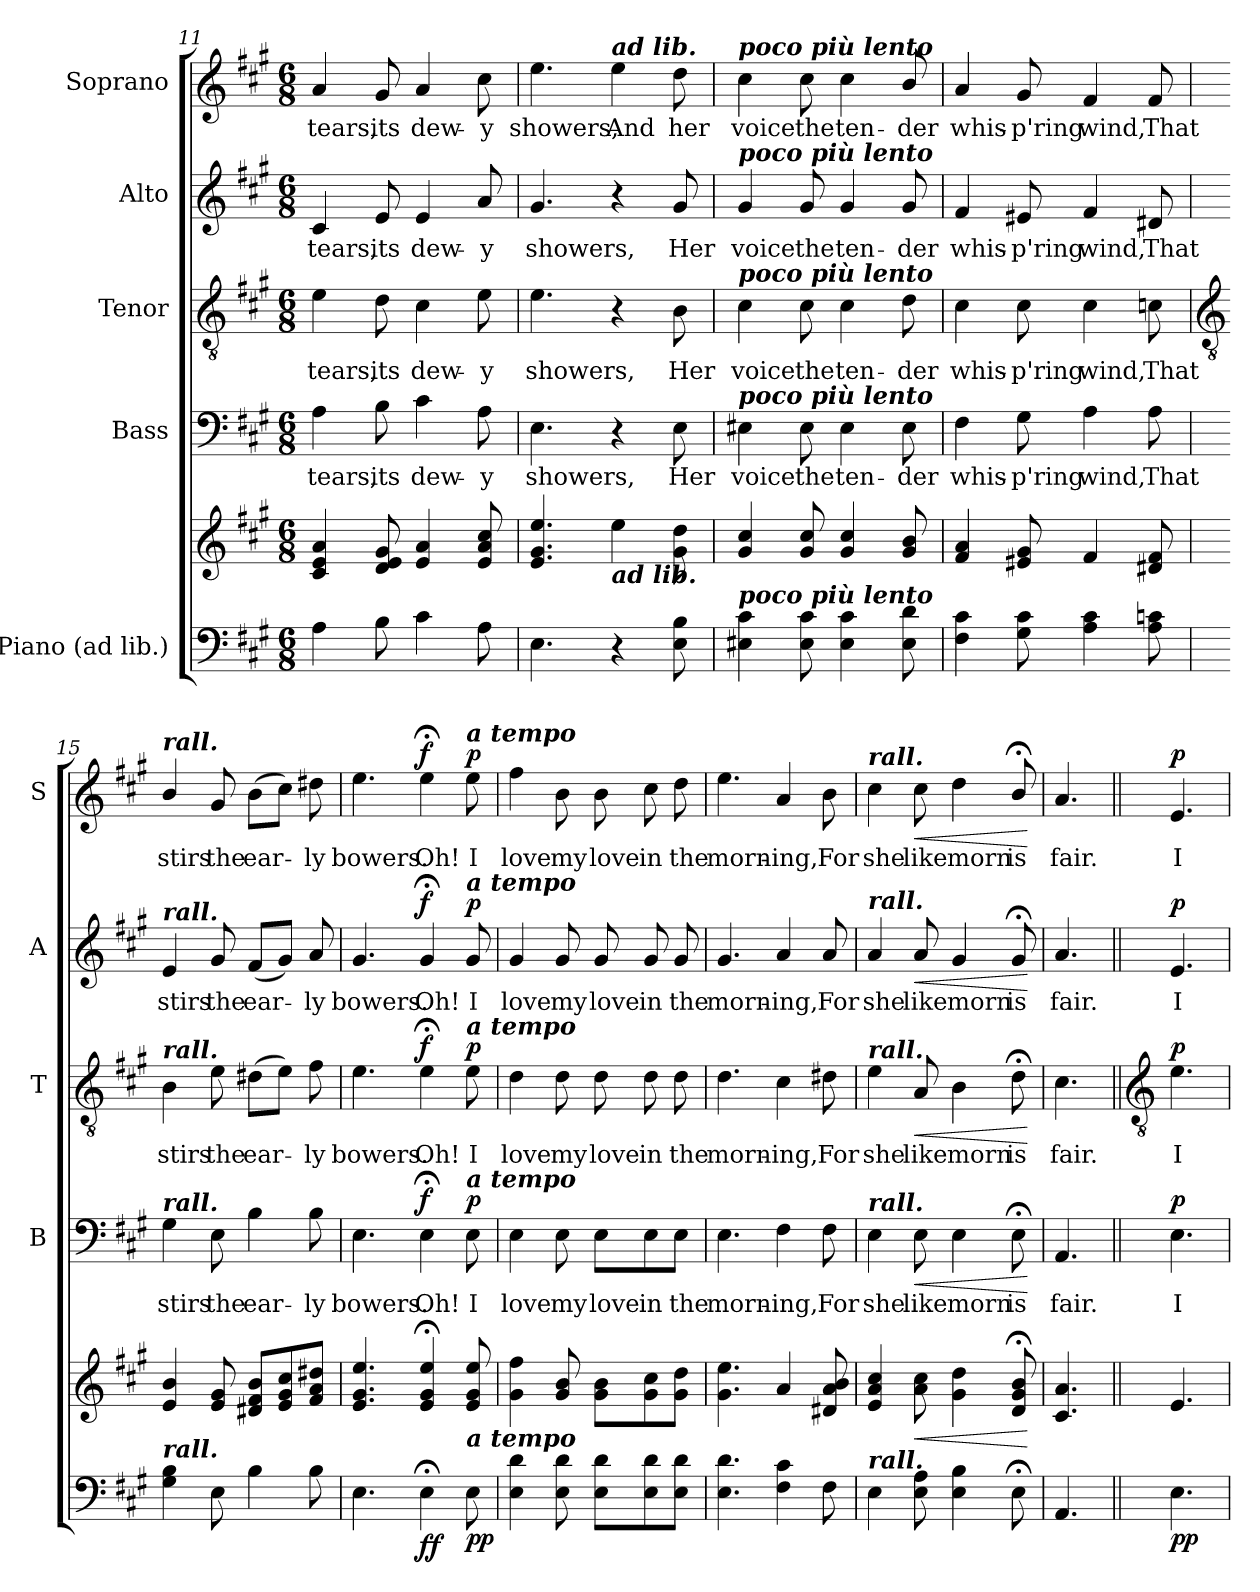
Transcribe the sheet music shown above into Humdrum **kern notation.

**kern	**kern	**dynam	**kern	**text	**dynam	**kern	**text	**dynam	**kern	**text	**dynam	**kern	**text	**dynam
*part5	*part5	*part5	*part4	*part4	*part4	*part3	*part3	*part3	*part2	*part2	*part2	*part1	*part1	*part1
*staff6	*staff5	*staff5/6	*staff4	*staff4	*staff4	*staff3	*staff3	*staff3	*staff2	*staff2	*staff2	*staff1	*staff1	*staff1
*I"Piano (ad lib.)	*	*	*I"Bass	*	*	*I"Tenor	*	*	*I"Alto	*	*	*I"Soprano	*	*
*	*	*	*I'B	*	*	*I'T	*	*	*I'A	*	*	*I'S	*	*
*clefF4	*clefG2	*	*clefF4	*	*	*clefGv2	*	*	*clefG2	*	*	*clefG2	*	*
*k[f#c#g#]	*k[f#c#g#]	*	*k[f#c#g#]	*	*	*k[f#c#g#]	*	*	*k[f#c#g#]	*	*	*k[f#c#g#]	*	*
*A:	*A:	*	*A:	*	*	*A:	*	*	*A:	*	*	*A:	*	*
*M6/8	*M6/8	*	*M6/8	*	*	*M6/8	*	*	*M6/8	*	*	*M6/8	*	*
=11	=11	=11	=11	=11	=11	=11	=11	=11	=11	=11	=11	=11	=11	=11
!	!	!	!	!LO:LY:b	!	!	!LO:LY:b	!	!	!LO:LY:b	!	!	!LO:LY:b	!
4A	4c# 4e 4a	.	4A	tears,	.	4e	tears,	.	4c#	tears,	.	4a	tears,	.
!	!	!	!	!LO:LY:b	!	!	!LO:LY:b	!	!	!LO:LY:b	!	!	!LO:LY:b	!
8B	8d 8e 8g#	.	8B	its	.	8d	its	.	8e	its	.	8g#	its	.
!	!	!	!	!LO:LY:b	!	!	!LO:LY:b	!	!	!LO:LY:b	!	!	!LO:LY:b	!
4c#	4e 4a	.	4c#	dew-	.	4c#	dew-	.	4e	dew-	.	4a	dew-	.
!	!	!	!	!LO:LY:b	!	!	!LO:LY:b	!	!	!LO:LY:b	!	!	!LO:LY:b	!
8A	8e 8a 8cc#	.	8A	-y	.	8e	-y	.	8a	-y	.	8cc#	-y	.
=12	=12	=12	=12	=12	=12	=12	=12	=12	=12	=12	=12	=12	=12	=12
!	!	!	!	!LO:LY:b	!	!	!LO:LY:b	!	!	!LO:LY:b	!	!	!LO:LY:b	!
4.E	4.e 4.g# 4.ee	.	4.E	showers,	.	4.e	showers,	.	4.g#	showers,	.	4.ee	showers,	.
!	!	!	!	!	!	!	!	!	!	!	!	!LO:TX:a:Bi:t=ad lib.	!	!
!	!LO:TX:b:Bi:t=ad lib.	!	!	!	!	!	!	!	!	!	!	!	!	!
!	!	!	!	!	!	!	!	!	!	!	!	!	!LO:LY:b	!
4r	4ee	.	4r	.	.	4r	.	.	4r	.	.	4ee	And	.
!	!	!	!	!LO:LY:b	!	!	!LO:LY:b	!	!	!LO:LY:b	!	!	!LO:LY:b	!
8E 8B	8g# 8dd	.	8E	Her	.	8B	Her	.	8g#	Her	.	8dd	her	.
=13	=13	=13	=13	=13	=13	=13	=13	=13	=13	=13	=13	=13	=13	=13
!	!	!	!	!	!	!	!	!	!	!	!	!LO:TX:a:Bi:t=poco più lento	!	!
!	!	!	!	!	!	!	!	!	!LO:TX:a:Bi:t=poco più lento	!	!	!	!	!
!	!	!	!	!	!	!LO:TX:a:Bi:t=poco più lento	!	!	!	!	!	!	!	!
!	!	!	!LO:TX:a:Bi:t=poco più lento	!	!	!	!	!	!	!	!	!	!	!
!LO:TX:a:Bi:t=poco più lento	!	!	!	!	!	!	!	!	!	!	!	!	!	!
!	!	!	!	!LO:LY:b	!	!	!LO:LY:b	!	!	!LO:LY:b	!	!	!LO:LY:b	!
4E#X 4c#	4g# 4cc#	.	4E#X	voice	.	4c#	voice	.	4g#	voice	.	4cc#	voice	.
!	!	!	!	!LO:LY:b	!	!	!LO:LY:b	!	!	!LO:LY:b	!	!	!LO:LY:b	!
8E# 8c#	8g# 8cc#	.	8E#	the	.	8c#	the	.	8g#	the	.	8cc#	the	.
!	!	!	!	!LO:LY:b	!	!	!LO:LY:b	!	!	!LO:LY:b	!	!	!LO:LY:b	!
4E# 4c#	4g# 4cc#	.	4E#	ten-	.	4c#	ten-	.	4g#	ten-	.	4cc#	ten-	.
!	!	!	!	!LO:LY:b	!	!	!LO:LY:b	!	!	!LO:LY:b	!	!	!LO:LY:b	!
8E#\ 8d\	8g#/ 8b/	.	8E#\	-der	.	8d\	-der	.	8g#/	-der	.	8b/	-der	.
=14	=14	=14	=14	=14	=14	=14	=14	=14	=14	=14	=14	=14	=14	=14
!	!	!	!	!LO:LY:b	!	!	!LO:LY:b	!	!	!LO:LY:b	!	!	!LO:LY:b	!
4F# 4c#	4f# 4a	.	4F#	whis-	.	4c#	whis-	.	4f#	whis-	.	4a	whis-	.
!	!	!	!	!LO:LY:b	!	!	!LO:LY:b	!	!	!LO:LY:b	!	!	!LO:LY:b	!
8G# 8c#	8e#X 8g#	.	8G#	-p'ring	.	8c#	-p'ring	.	8e#X	-p'ring	.	8g#	-p'ring	.
!	!	!	!	!LO:LY:b	!	!	!LO:LY:b	!	!	!LO:LY:b	!	!	!LO:LY:b	!
4A 4c#	4f#	.	4A	wind,	.	4c#	wind,	.	4f#	wind,	.	4f#	wind,	.
!	!	!	!	!LO:LY:b	!	!	!LO:LY:b	!	!	!LO:LY:b	!	!	!LO:LY:b	!
8A 8cn	8d#X 8f#	.	8A	That	.	8cn	That	.	8d#X	That	.	8f#	That	.
!!LO:LB:g=z
=15	=15	=15	=15	=15	=15	=15	=15	=15	=15	=15	=15	=15	=15	=15
*	*	*	*	*	*	*clefGv2	*	*	*	*	*	*	*	*
!	!	!	!	!	!	!	!	!	!	!	!	!LO:TX:a:Bi:t=rall.	!	!
!	!	!	!	!	!	!	!	!	!LO:TX:a:Bi:t=rall.	!	!	!	!	!
!	!	!	!	!	!	!LO:TX:a:Bi:t=rall.	!	!	!	!	!	!	!	!
!	!	!	!LO:TX:a:Bi:t=rall.	!	!	!	!	!	!	!	!	!	!	!
!LO:TX:a:Bi:t=rall.	!	!	!	!	!	!	!	!	!	!	!	!	!	!
!	!	!	!	!LO:LY:b	!	!	!LO:LY:b	!	!	!LO:LY:b	!	!	!LO:LY:b	!
4G#\ 4B\	4e/ 4b/	.	4G#\	stirs	.	4B\	stirs	.	4e/	stirs	.	4b/	stirs	.
!	!	!	!	!LO:LY:b	!	!	!LO:LY:b	!	!	!LO:LY:b	!	!	!LO:LY:b	!
8E	8e 8g#	.	8E	the	.	8e	the	.	8g#	the	.	8g#	the	.
!	!	!	!	!LO:LY:b	!	!	!LO:LY:b	!	!	!LO:LY:b	!	!	!LO:LY:b	!
4B	8d#X 8f# 8bL	.	4B	ear-	.	(>8d#XL	ear-	.	(<8f#L	ear-	.	(>8bL	ear-	.
.	8e 8g# 8cc#	.	.	.	.	8eJ)	.	.	8g#J)	.	.	8cc#J)	.	.
!	!	!	!	!LO:LY:b	!	!	!LO:LY:b	!	!	!LO:LY:b	!	!	!LO:LY:b	!
8B	8f# 8a 8dd#XJ	.	8B	-ly	.	8f#	ly	.	8a	ly	.	8dd#X	ly	.
=16	=16	=16	=16	=16	=16	=16	=16	=16	=16	=16	=16	=16	=16	=16
!	!	!	!	!LO:LY:b	!	!	!LO:LY:b	!	!	!LO:LY:b	!	!	!LO:LY:b	!
4.E	4.e 4.g# 4.ee	.	4.E	bowers.	.	4.e	bowers.	.	4.g#	bowers.	.	4.ee	bowers.	.
!	!	!LO:DY:b=2	!	!LO:LY:b	!	!	!LO:LY:b	!	!	!LO:LY:b	!	!	!LO:LY:b	!
!	!	!LO:DY:n=1:b	!	!	!LO:DY:b	!	!	!LO:DY:b	!	!	!LO:DY:b	!	!	!LO:DY:b
4E;<	4e;< 4g#;< 4ee;<	f f	4E;<	Oh!	f	4e;<	Oh!	f	4g#;<	Oh!	f	4ee;<	Oh!	f
!	!	!	!	!	!	!	!	!	!	!	!	!LO:TX:a:Bi:t=a tempo	!	!
!	!	!	!	!	!	!	!	!	!LO:TX:a:Bi:t=a tempo	!	!	!	!	!
!	!	!	!	!	!	!LO:TX:a:Bi:t=a tempo	!	!	!	!	!	!	!	!
!	!	!	!LO:TX:a:Bi:t=a tempo	!	!	!	!	!	!	!	!	!	!	!
!LO:TX:a:Bi:t=a tempo	!	!	!	!	!	!	!	!	!	!	!	!	!	!
!	!	!LO:DY:n=2:b=2	!	!LO:LY:b	!	!	!LO:LY:b	!	!	!LO:LY:b	!	!	!LO:LY:b	!
!	!	!LO:DY:n=3:b	!	!	!LO:DY:b	!	!	!LO:DY:b	!	!	!LO:DY:b	!	!	!LO:DY:b
8E	8e 8g# 8ee	p p	8E	I	p	8e	I	p	8g#	I	p	8ee	I	p
=17	=17	=17	=17	=17	=17	=17	=17	=17	=17	=17	=17	=17	=17	=17
!	!	!	!	!LO:LY:b	!	!	!LO:LY:b	!	!	!LO:LY:b	!	!	!LO:LY:b	!
4E 4d	4g# 4ff#	.	4E	love	.	4d	love	.	4g#	love	.	4ff#	love	.
!	!	!	!	!LO:LY:b	!	!	!LO:LY:b	!	!	!LO:LY:b	!	!	!LO:LY:b	!
8E 8d	8g# 8b	.	8E	my	.	8d	my	.	8g#	my	.	8b	my	.
!	!	!	!	!LO:LY:b	!	!	!LO:LY:b	!	!	!LO:LY:b	!	!	!LO:LY:b	!
8E 8dL	8g# 8bL	.	8E\L	love	.	8d	love	.	8g#	love	.	8b	love	.
!	!	!	!	!LO:LY:b	!	!	!LO:LY:b	!	!	!LO:LY:b	!	!	!LO:LY:b	!
8E 8d	8g# 8cc#	.	8E\	in	.	8d	in	.	8g#	in	.	8cc#	in	.
!	!	!	!	!LO:LY:b	!	!	!LO:LY:b	!	!	!LO:LY:b	!	!	!LO:LY:b	!
8E 8dJ	8g# 8ddJ	.	8E\J	the	.	8d	the	.	8g#	the	.	8dd	the	.
=18	=18	=18	=18	=18	=18	=18	=18	=18	=18	=18	=18	=18	=18	=18
!	!	!	!	!LO:LY:b	!	!	!LO:LY:b	!	!	!LO:LY:b	!	!	!LO:LY:b	!
4.E 4.d	4.g# 4.ee	.	4.E	morn-	.	4.d	morn-	.	4.g#	morn-	.	4.ee	morn-	.
!	!	!	!	!LO:LY:b	!	!	!LO:LY:b	!	!	!LO:LY:b	!	!	!LO:LY:b	!
4F# 4c#	4a	.	4F#	-ing,	.	4c#	-ing,	.	4a	-ing,	.	4a	-ing,	.
!	!	!	!	!LO:LY:b	!	!	!LO:LY:b	!	!	!LO:LY:b	!	!	!LO:LY:b	!
8F#	8d#X 8a 8b	.	8F#	For	.	8d#X	For	.	8a	For	.	8b	For	.
=19	=19	=19	=19	=19	=19	=19	=19	=19	=19	=19	=19	=19	=19	=19
!	!	!	!	!	!	!	!	!	!	!	!	!LO:TX:a:Bi:t=rall.	!	!
!	!	!	!	!	!	!	!	!	!LO:TX:a:Bi:t=rall.	!	!	!	!	!
!	!	!	!	!	!	!LO:TX:a:Bi:t=rall.	!	!	!	!	!	!	!	!
!	!	!	!LO:TX:a:Bi:t=rall.	!	!	!	!	!	!	!	!	!	!	!
!LO:TX:a:Bi:t=rall.	!	!	!	!	!	!	!	!	!	!	!	!	!	!
!	!	!	!	!LO:LY:b	!	!	!LO:LY:b	!	!	!LO:LY:b	!	!	!LO:LY:b	!
4E\	4e 4a 4cc#	.	4E\	she	.	4e	she	.	4a	she	.	4cc#	she	.
!	!	!LO:HP:b	!	!LO:LY:b	!LO:HP:b	!	!LO:LY:b	!LO:HP:b	!	!LO:LY:b	!LO:HP:b	!	!LO:LY:b	!LO:HP:b
8E 8A	8a 8cc#	<	8E	like	<	8A	like	<	8a	like	<	8cc#	like	<
!	!	!	!	!LO:LY:b	!	!	!LO:LY:b	!	!	!LO:LY:b	!	!	!LO:LY:b	!
4E 4B	4g# 4dd	.	4E	morn	.	4B	morn	.	4g#	morn	.	4dd	morn	.
!	!	!	!	!LO:LY:b	!	!	!LO:LY:b	!	!	!LO:LY:b	!	!	!LO:LY:b	!
8E;<\	8d/;< 8g#/;< 8b/;<	.	8E;<\	is	.	8d;<\	is	.	8g#;</	is	.	8b;</	is	.
.	.	[	.	.	[	.	.	[	.	.	[	.	.	[
=20	=20	=20	=20	=20	=20	=20	=20	=20	=20	=20	=20	=20	=20	=20
!	!	!	!	!LO:LY:b	!	!	!LO:LY:b	!	!	!LO:LY:b	!	!	!LO:LY:b	!
4.AA	4.c# 4.a	.	4.AA	fair.	.	4.c#	fair.	.	4.a	fair.	.	4.a	fair.	.
!!LO:LB:g=z
=21||	=21||	=21||	=21||	=21||	=21||	=21||	=21||	=21||	=21||	=21||	=21||	=21||	=21||	=21||
*	*	*	*	*	*	*clefGv2	*	*	*	*	*	*	*	*
!	!	!LO:DY:b=2	!	!LO:LY:b	!	!	!LO:LY:b	!	!	!LO:LY:b	!	!	!LO:LY:b	!
!	!	!LO:DY:n=1:b	!	!	!LO:DY:b	!	!	!LO:DY:b	!	!	!LO:DY:b	!	!	!LO:DY:b
4.E	4.e/	p p	4.E	I	p	4.e	I	p	4.e	I	p	4.e/	I	p
=	=	=	=	=	=	=	=	=	=	=	=	=	=	=
*-	*-	*-	*-	*-	*-	*-	*-	*-	*-	*-	*-	*-	*-	*-
